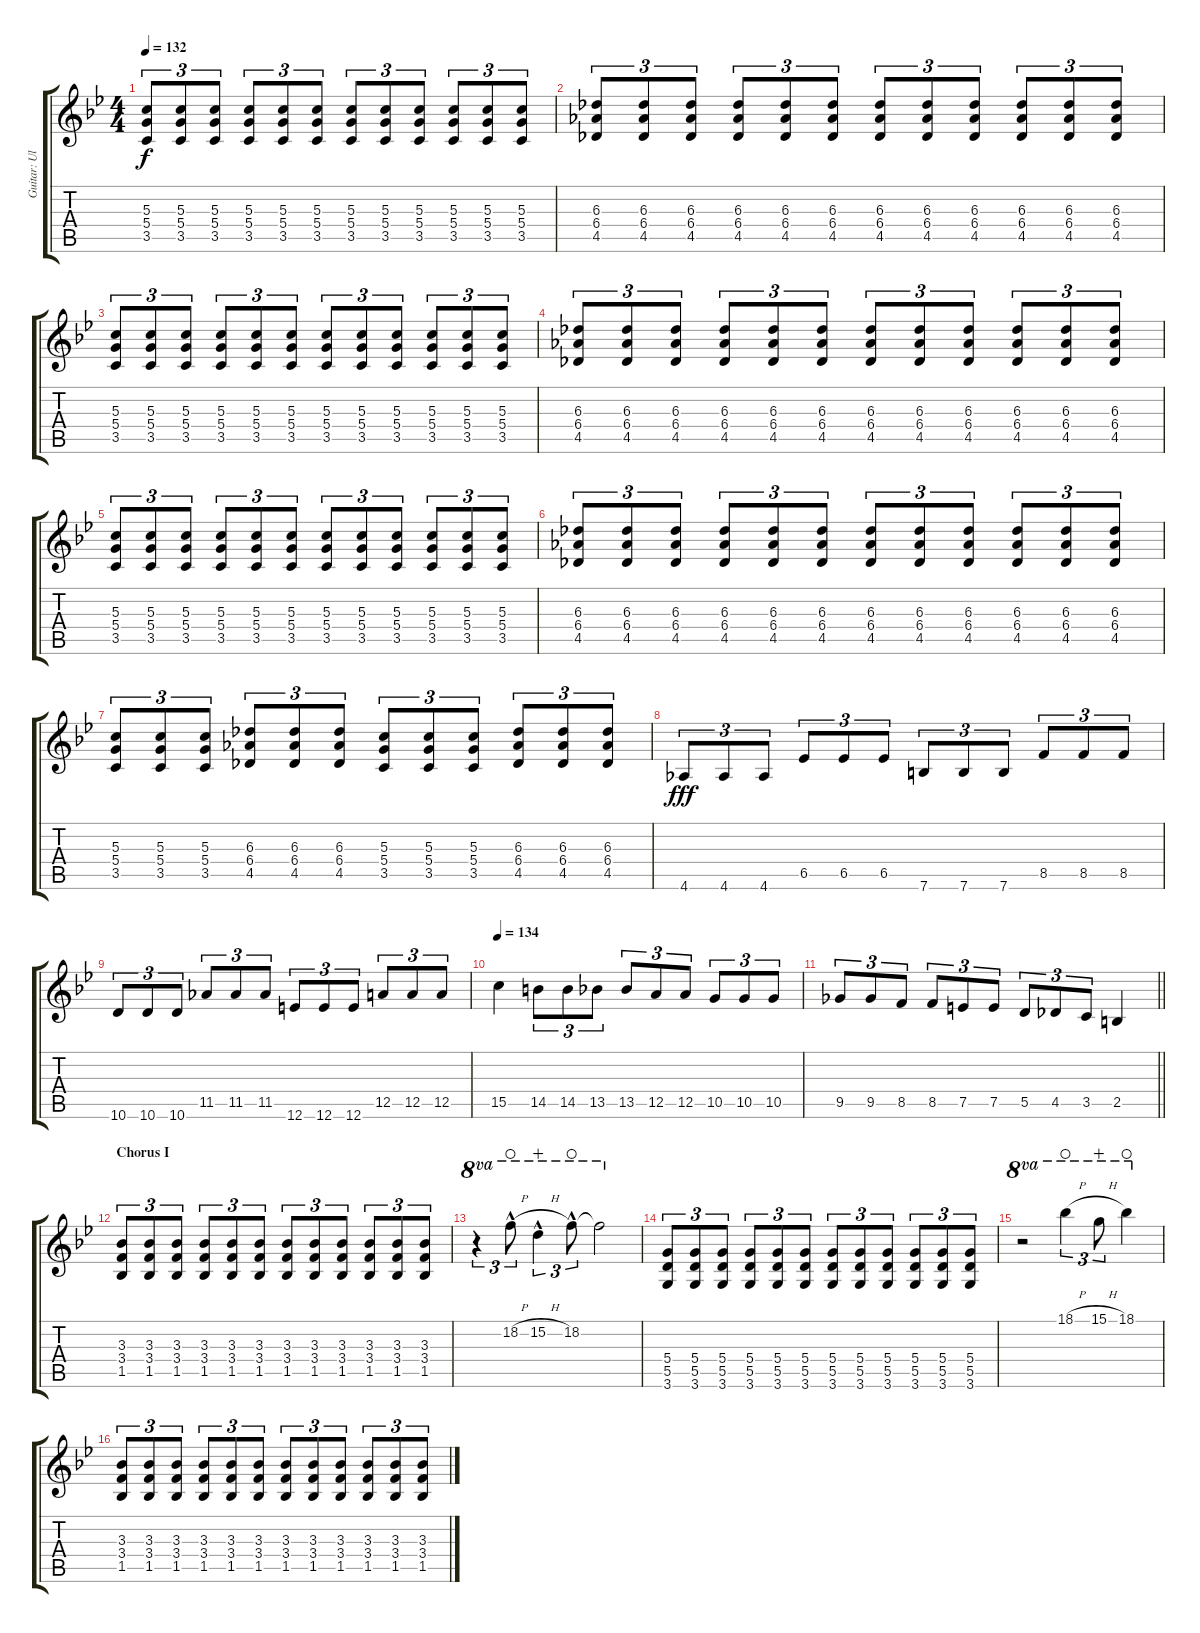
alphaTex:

\track ("Guitar: Ulrich" "Guitar: Ul") {instrument distortionguitar}
\staff {score tabs}
\tuning (E4 B3 G3 D3 A2 E2) {hide}
\ts (4 4)
\tempo 132
\clef g2
\ks bb
(5.3 5.4 3.5).8{tu (3 2) dy f} (5.3 5.4 3.5).8{tu (3 2)} (5.3 5.4 3.5).8{tu (3 2)} (5.3 5.4 3.5).8{tu (3 2)} (5.3 5.4 3.5).8{tu (3 2)} (5.3 5.4 3.5).8{tu (3 2)} (5.3 5.4 3.5).8{tu (3 2)} (5.3 5.4 3.5).8{tu (3 2)} (5.3 5.4 3.5).8{tu (3 2)} (5.3 5.4 3.5).8{tu (3 2)} (5.3 5.4 3.5).8{tu (3 2)} (5.3 5.4 3.5).8{tu (3 2)} |
(6.3 6.4 4.5).8{tu (3 2)} (6.3 6.4 4.5).8{tu (3 2)} (6.3 6.4 4.5).8{tu (3 2)} (6.3 6.4 4.5).8{tu (3 2)} (6.3 6.4 4.5).8{tu (3 2)} (6.3 6.4 4.5).8{tu (3 2)} (6.3 6.4 4.5).8{tu (3 2)} (6.3 6.4 4.5).8{tu (3 2)} (6.3 6.4 4.5).8{tu (3 2)} (6.3 6.4 4.5).8{tu (3 2)} (6.3 6.4 4.5).8{tu (3 2)} (6.3 6.4 4.5).8{tu (3 2)} |
(5.3 5.4 3.5).8{tu (3 2)} (5.3 5.4 3.5).8{tu (3 2)} (5.3 5.4 3.5).8{tu (3 2)} (5.3 5.4 3.5).8{tu (3 2)} (5.3 5.4 3.5).8{tu (3 2)} (5.3 5.4 3.5).8{tu (3 2)} (5.3 5.4 3.5).8{tu (3 2)} (5.3 5.4 3.5).8{tu (3 2)} (5.3 5.4 3.5).8{tu (3 2)} (5.3 5.4 3.5).8{tu (3 2)} (5.3 5.4 3.5).8{tu (3 2)} (5.3 5.4 3.5).8{tu (3 2)} |
(6.3 6.4 4.5).8{tu (3 2)} (6.3 6.4 4.5).8{tu (3 2)} (6.3 6.4 4.5).8{tu (3 2)} (6.3 6.4 4.5).8{tu (3 2)} (6.3 6.4 4.5).8{tu (3 2)} (6.3 6.4 4.5).8{tu (3 2)} (6.3 6.4 4.5).8{tu (3 2)} (6.3 6.4 4.5).8{tu (3 2)} (6.3 6.4 4.5).8{tu (3 2)} (6.3 6.4 4.5).8{tu (3 2)} (6.3 6.4 4.5).8{tu (3 2)} (6.3 6.4 4.5).8{tu (3 2)} |
(5.3 5.4 3.5).8{tu (3 2)} (5.3 5.4 3.5).8{tu (3 2)} (5.3 5.4 3.5).8{tu (3 2)} (5.3 5.4 3.5).8{tu (3 2)} (5.3 5.4 3.5).8{tu (3 2)} (5.3 5.4 3.5).8{tu (3 2)} (5.3 5.4 3.5).8{tu (3 2)} (5.3 5.4 3.5).8{tu (3 2)} (5.3 5.4 3.5).8{tu (3 2)} (5.3 5.4 3.5).8{tu (3 2)} (5.3 5.4 3.5).8{tu (3 2)} (5.3 5.4 3.5).8{tu (3 2)} |
(6.3 6.4 4.5).8{tu (3 2)} (6.3 6.4 4.5).8{tu (3 2)} (6.3 6.4 4.5).8{tu (3 2)} (6.3 6.4 4.5).8{tu (3 2)} (6.3 6.4 4.5).8{tu (3 2)} (6.3 6.4 4.5).8{tu (3 2)} (6.3 6.4 4.5).8{tu (3 2)} (6.3 6.4 4.5).8{tu (3 2)} (6.3 6.4 4.5).8{tu (3 2)} (6.3 6.4 4.5).8{tu (3 2)} (6.3 6.4 4.5).8{tu (3 2)} (6.3 6.4 4.5).8{tu (3 2)} |
(5.3 5.4 3.5).8{tu (3 2)} (5.3 5.4 3.5).8{tu (3 2)} (5.3 5.4 3.5).8{tu (3 2)} (6.3 6.4 4.5).8{tu (3 2)} (6.3 6.4 4.5).8{tu (3 2)} (6.3 6.4 4.5).8{tu (3 2)} (5.3 5.4 3.5).8{tu (3 2)} (5.3 5.4 3.5).8{tu (3 2)} (5.3 5.4 3.5).8{tu (3 2)} (6.3 6.4 4.5).8{tu (3 2)} (6.3 6.4 4.5).8{tu (3 2)} (6.3 6.4 4.5).8{tu (3 2)} |
4.6.8{tu (3 2) dy fff} 4.6.8{tu (3 2)} 4.6.8{tu (3 2)} 6.5.8{tu (3 2)} 6.5.8{tu (3 2)} 6.5.8{tu (3 2)} 7.6.8{tu (3 2)} 7.6.8{tu (3 2)} 7.6.8{tu (3 2)} 8.5.8{tu (3 2)} 8.5.8{tu (3 2)} 8.5.8{tu (3 2)} |
10.6.8{tu (3 2)} 10.6.8{tu (3 2)} 10.6.8{tu (3 2)} 11.5.8{tu (3 2)} 11.5.8{tu (3 2)} 11.5.8{tu (3 2)} 12.6.8{tu (3 2)} 12.6.8{tu (3 2)} 12.6.8{tu (3 2)} 12.5.8{tu (3 2)} 12.5.8{tu (3 2)} 12.5.8{tu (3 2)} |
\tempo 134
15.5.4 14.5.8{tu (3 2)} 14.5.8{tu (3 2)} 13.5.8{tu (3 2)} 13.5.8{tu (3 2)} 12.5.8{tu (3 2)} 12.5.8{tu (3 2)} 10.5.8{tu (3 2)} 10.5.8{tu (3 2)} 10.5.8{tu (3 2)} |
\barLineRight lightlight
9.5.8{tu (3 2)} 9.5.8{tu (3 2)} 8.5.8{tu (3 2)} 8.5.8{tu (3 2)} 7.5.8{tu (3 2)} 7.5.8{tu (3 2)} 5.5.8{tu (3 2)} 4.5.8{tu (3 2)} 3.5.8{tu (3 2)} 2.5.4 |
\section ("" "Chorus I")
(3.3 3.4 1.5).8{tu (3 2)} (3.3 3.4 1.5).8{tu (3 2)} (3.3 3.4 1.5).8{tu (3 2)} (3.3 3.4 1.5).8{tu (3 2)} (3.3 3.4 1.5).8{tu (3 2)} (3.3 3.4 1.5).8{tu (3 2)} (3.3 3.4 1.5).8{tu (3 2)} (3.3 3.4 1.5).8{tu (3 2)} (3.3 3.4 1.5).8{tu (3 2)} (3.3 3.4 1.5).8{tu (3 2)} (3.3 3.4 1.5).8{tu (3 2)} (3.3 3.4 1.5).8{tu (3 2)} |
r.4{tu (3 2) ot 8va volume 16} 18.2{h hac}.8{tu (3 2) ot 8va waho} 15.2{h hac}.4{tu (3 2) ot 8va wahc} 18.2{hac}.8{tu (3 2) ot 8va waho} 18.2{t}.2{ot 8va} |
(5.4 5.5 3.6).8{tu (3 2) volume 13} (5.4 5.5 3.6).8{tu (3 2)} (5.4 5.5 3.6).8{tu (3 2)} (5.4 5.5 3.6).8{tu (3 2)} (5.4 5.5 3.6).8{tu (3 2)} (5.4 5.5 3.6).8{tu (3 2)} (5.4 5.5 3.6).8{tu (3 2)} (5.4 5.5 3.6).8{tu (3 2)} (5.4 5.5 3.6).8{tu (3 2)} (5.4 5.5 3.6).8{tu (3 2)} (5.4 5.5 3.6).8{tu (3 2)} (5.4 5.5 3.6).8{tu (3 2)} |
r.2{ot 8va volume 16} 18.1{h}.4{tu (3 2) ot 8va waho} 15.1{h}.8{tu (3 2) ot 8va wahc} 18.1.4{ot 8va waho} |
(3.3 3.4 1.5).8{tu (3 2) volume 13} (3.3 3.4 1.5).8{tu (3 2)} (3.3 3.4 1.5).8{tu (3 2)} (3.3 3.4 1.5).8{tu (3 2)} (3.3 3.4 1.5).8{tu (3 2)} (3.3 3.4 1.5).8{tu (3 2)} (3.3 3.4 1.5).8{tu (3 2)} (3.3 3.4 1.5).8{tu (3 2)} (3.3 3.4 1.5).8{tu (3 2)} (3.3 3.4 1.5).8{tu (3 2)} (3.3 3.4 1.5).8{tu (3 2)} (3.3 3.4 1.5).8{tu (3 2)}
